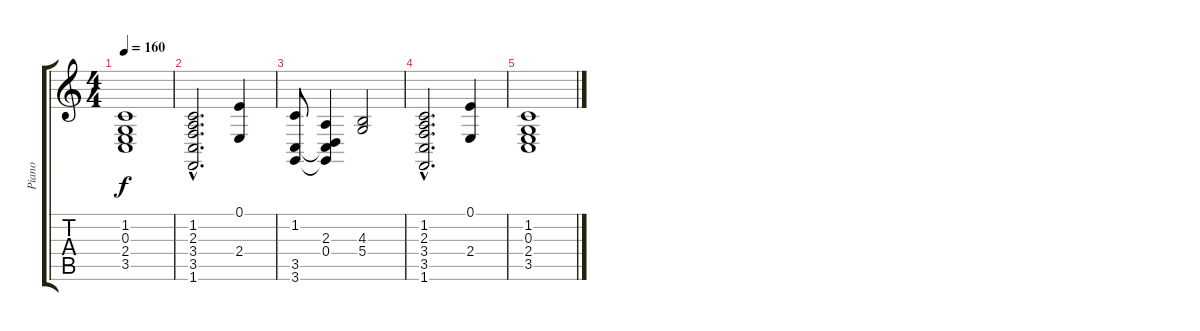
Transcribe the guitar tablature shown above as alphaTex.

\track ("Piano" "Piano") {instrument acousticgrandpiano}
\staff {score tabs}
\tuning (E4 B3 G3 D3 A2 E2) {hide}
\ts (4 4)
\tempo 160
\clef g2
\ks c
(1.2 0.3 2.4 3.5).1{dy f} |
(1.2{hac} 2.3{hac} 3.4{hac} 3.5{hac} 1.6{hac}).2{d} (0.1 2.4).4 |
(1.2 3.5 3.6).8 (2.3 0.4 3.5{t} 3.6{t}).4 (4.3 5.4).2 |
(1.2{hac} 2.3{hac} 3.4{hac} 3.5{hac} 1.6{hac}).2{d} (0.1 2.4).4 |
(1.2 0.3 2.4 3.5).1
